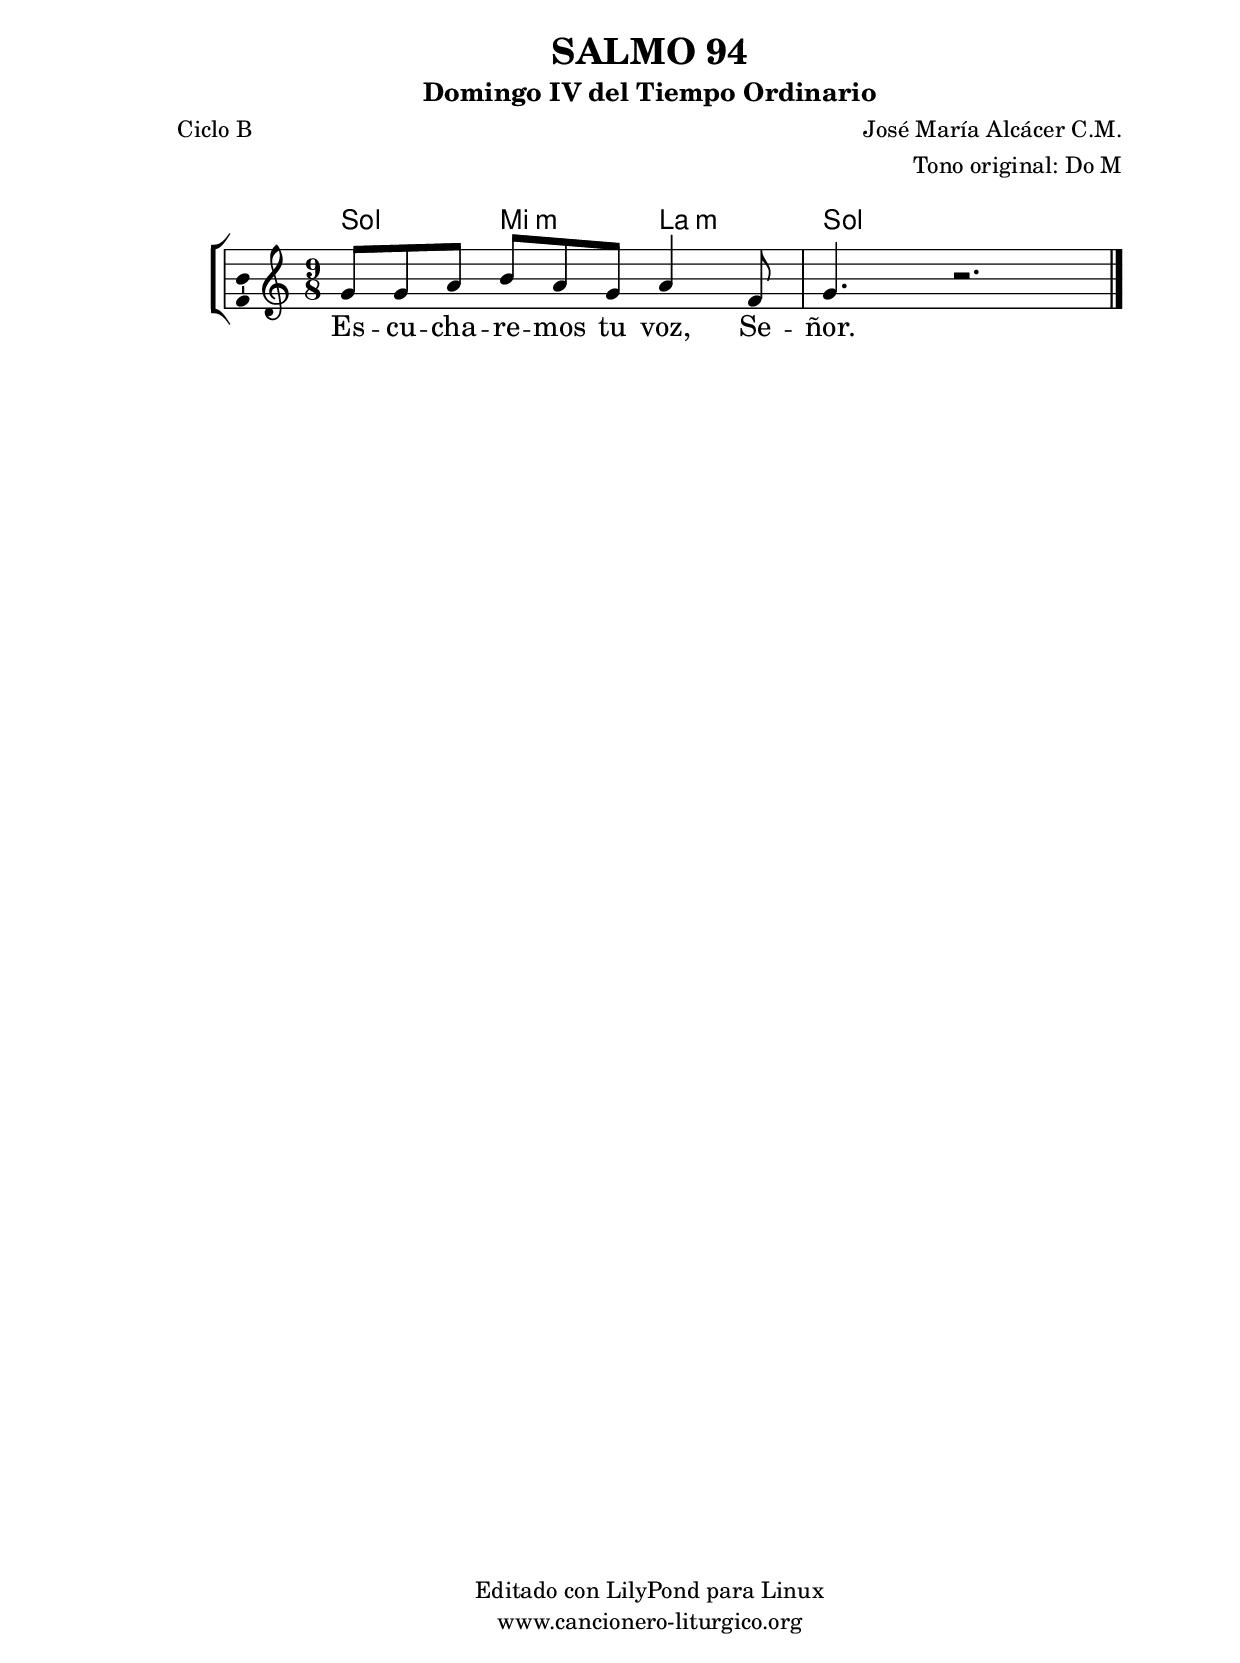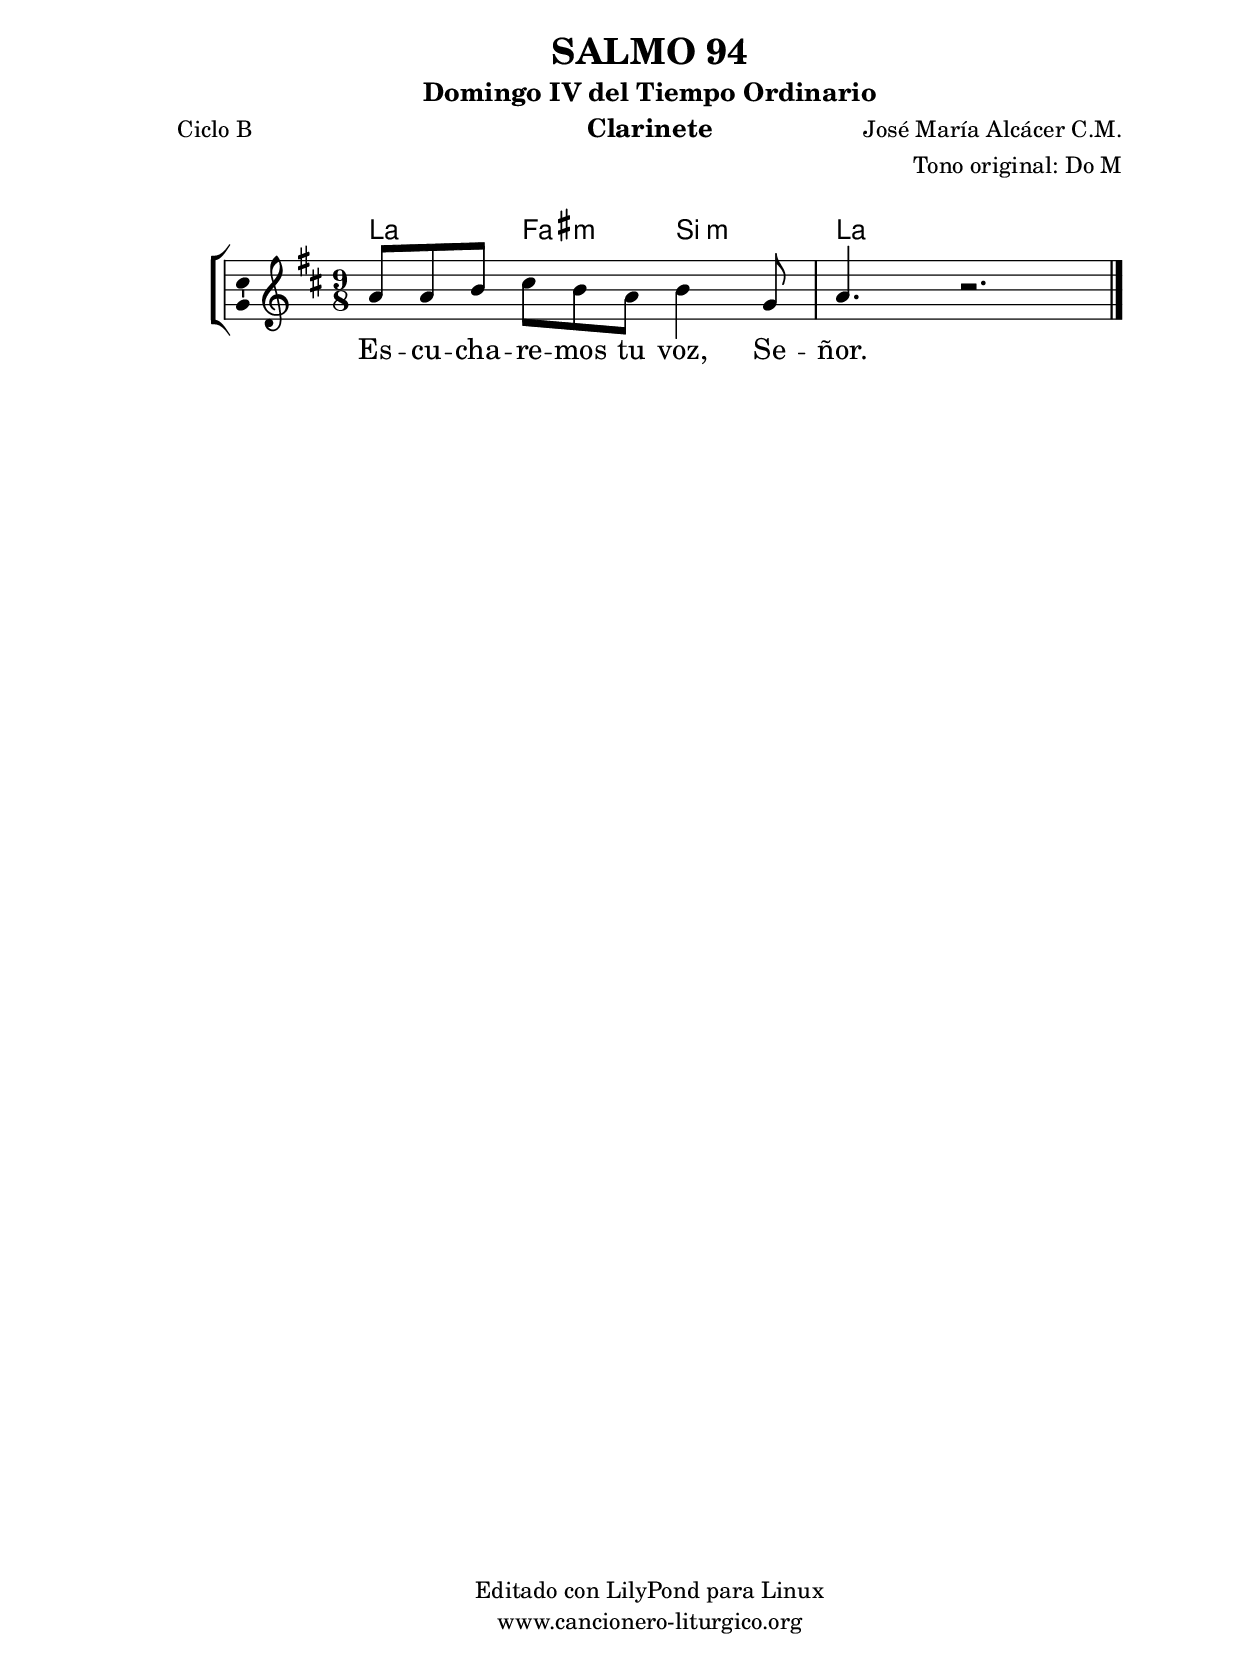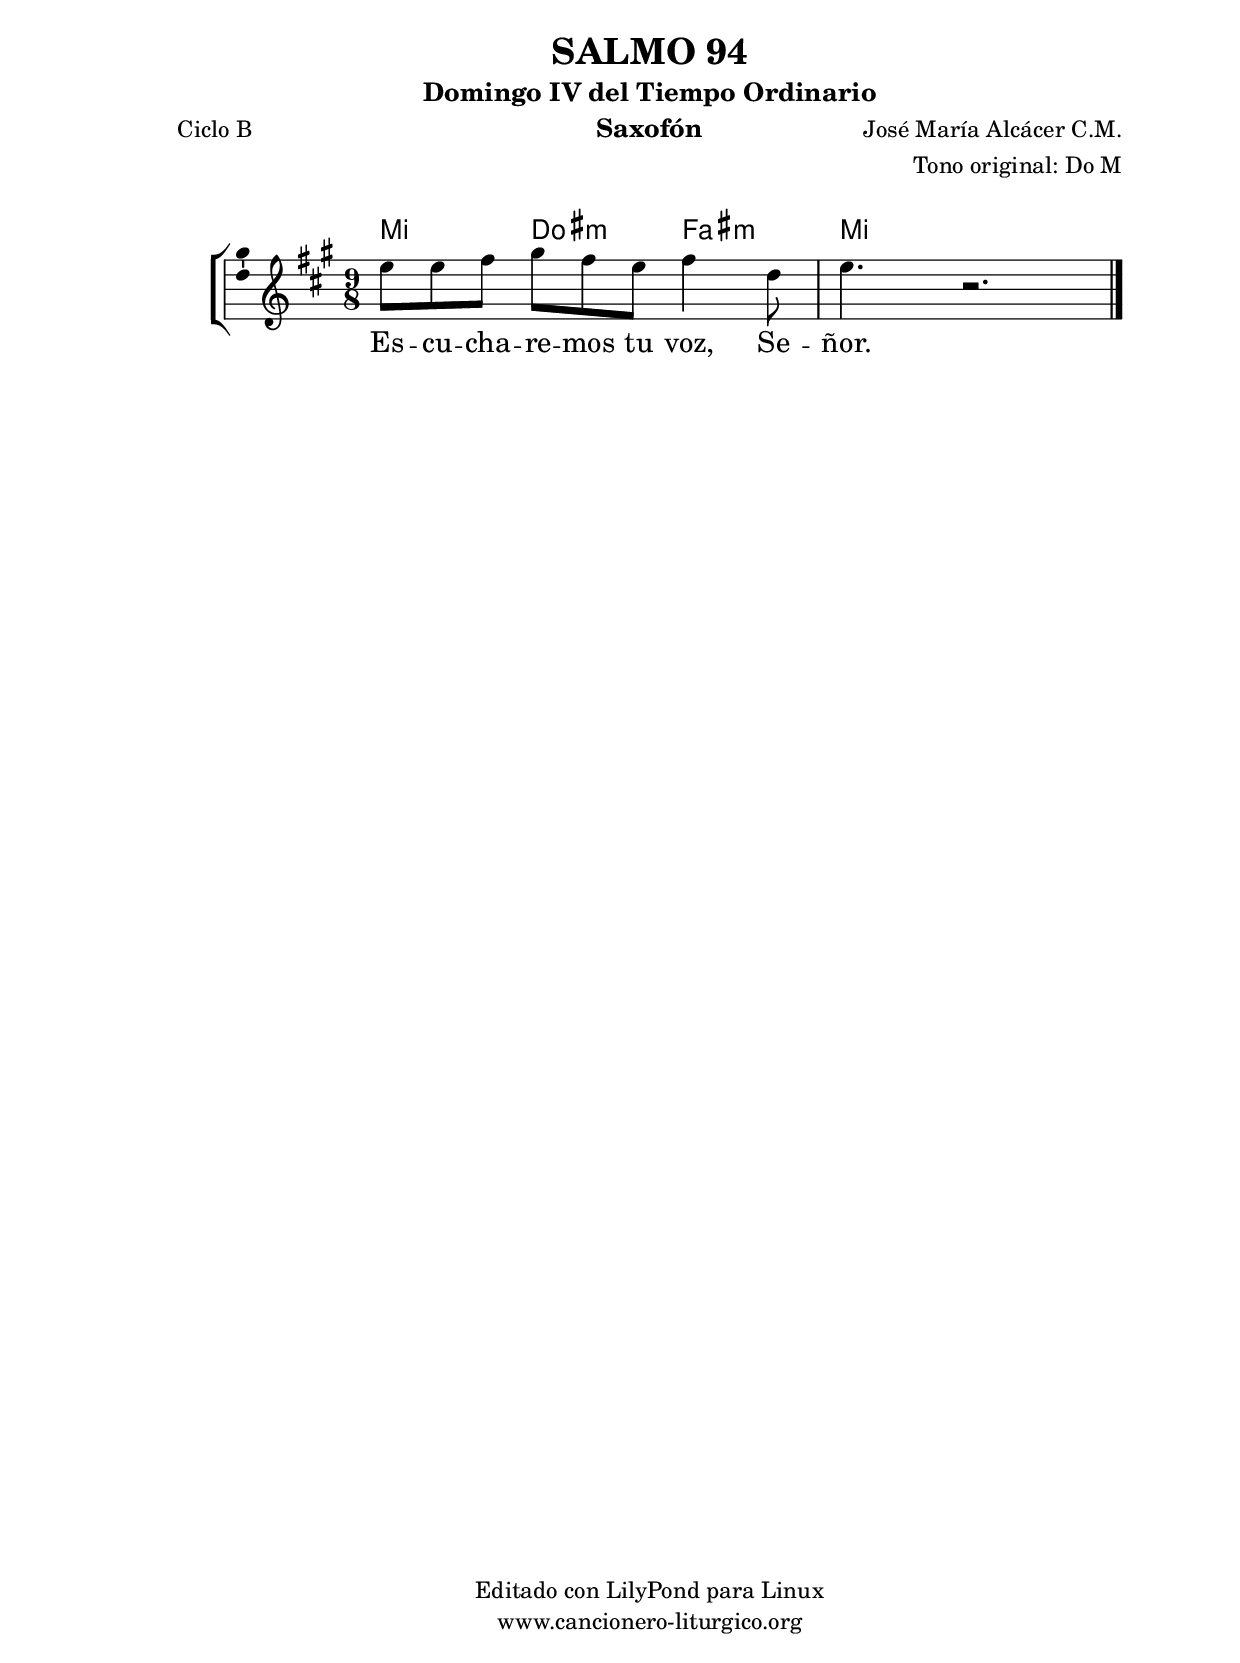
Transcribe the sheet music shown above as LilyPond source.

%
%para convertir .midi en .wav:
%timidity filename.midi -Ow -o finename.wav
%
%
%Para convertir de .wav a .mp3:
%lame -h -m j filename.wav
%
%
%para escuchar el midi:
%timidity nombrefichero.midi
%


%versión de lilypond para la que se ha escrito esta partitura:
\version "2.16.0"

	%Tamaño papel
	#(set-default-paper-size "a4")
	%Tamaño partitura
	#(set-global-staff-size 20)
	%No responde al pulsar sobre una nota
	#(ly:set-option 'point-and-click #f)

%parámetros del encabezamiento:
\header {
	title = "SALMO 94"
	subtitle = "Domingo IV del Tiempo Ordinario"
	composer = "José María Alcácer C.M."
	poet = "Ciclo B"
	meter = ""
	arranger = "Tono original: Do M"
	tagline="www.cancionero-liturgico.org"
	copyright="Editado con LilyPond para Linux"
	tiempo = "Ordinario"
	usos = "Salmo"
	letra = "Escucharemos tu voz, Señor."
	}

%parámetros asociados al papel:
\paper  {
	oddHeaderMarkup = \markup {\fill-line { \on-the-fly #not-first-page \fromproperty #'header:title \on-the-fly #not-first-page \fromproperty #'header:composer }}
	evenHeaderMarkup = \markup {\fill-line { \fromproperty #'header:composer \fromproperty #'header:title }}
	#(set-paper-size "a4")
	print-page-number = ##f
	first-page-number = 1
	print-first-page-number = ##f
%	head-separation = 3.0 \cm
	top-margin = 2.0 \cm
	bottom-margin = 0.5\cm
%%%	bottom-margin = -1.0\cm
	left-margin = 3.0 \cm
	line-width = 16.0 \cm 
	indent = 8\mm
	interscoreline = 2.\mm
	between-system-space = 15\mm
%	para que las partituras no llenen la hoja:
	ragged-bottom = ##t
%	idem para la última hoja:
	ragged-last-bottom = ##f
%	para que las partituras llenen el ancho del papel:
	ragged-last = ##f
	after-title-space = 2.5 \cm
%page-count=1
%system-count=8

	%Flexible Vertical Spacing
%	markup-markup-spacing =
%	#'((basic-distance . 15) (minimum-distance . 15) (padding . 3))
	markup-system-spacing =
	#'((basic-distance . 15) (minimum-distance . 15) (padding . 3))
	system-system-spacing =
	#'((basic-distance . 15) (minimum-distance . 15) (padding . 3))
	score-system-spacing =
	#'((basic-distance . 15) (minimum-distance . 15) (padding . 5))
%	top-system-spacing = % header
%	#'((basic-distance . 8) (minimum-distance . 0) (padding . 3))
%	top-markup-spacing =
%	#'((basic-distance . 20) (minimum-distance . 20) (padding . 3))
	last-bottom-spacing = % footer
	#'((basic-distance . 5) (minimum-distance . 5) (padding . 3))
%	score-markup-spacing =
%	#'((basic-distance . 16) (minimum-distance . 13) (padding . 3))

	}


%parámetros que afectan a toda la partitura:
global =  {
	%clave de sol (G):
	\clef G
	%armadura:
%	\transpose e f
	\key c \major
	\tempo 4.=54
	\set Score.tempoHideNote = ##t
	}


acordes = {
	\italianChords
	\chordmode {
%	\transpose e f
{

g4. e:m a:m g

	}
	}
}

melodia = 
%	\transpose e f
{
	\relative c''{

\time 9/8

g8 g a b a g a4 f8
g4. r2.

	\bar "|."
	}
	}


texto = \lyricmode {
Es -- cu -- cha -- re -- mos tu voz, Se -- ñor.
	}


acordesStaff = \context ChordNames = acordesStaff <<
	\set chordChanges = ##t
	\acordes
	>>


vozStaff = \context Voice = vozStaff
\with {\consists "Ambitus_engraver"}
<<
%	\set Staff.instrumentName = ""
%	\set Staff.shortInstrumentName = ""
%	\set Staff.midiInstrument = #"clarinet"
%	\set Staff.midiInstrument = #"cello"
%	\set Staff.midiInstrument = #"flute"
	\set Staff.midiInstrument = #"electric guitar (jazz)"
%	\set Staff.midiInstrument = #"english horn"
%	\set Staff.midiInstrument = #"violin"
%	\set Staff.midiInstrument = #"glockenspiel"
	\set Staff.midiMinimumVolume = #0.7
	\set Staff.midiMaximumVolume = #0.9
	\global
	\melodia
	>>


textoStaff = \context Lyrics = textoStaff <<
	\lyricsto vozStaff \texto
	>>

\book {
	\score {
		\context ChoirStaff {
			\override StaffGroup.SystemStartBracket #'collapse-height = #1
			\override Score.SystemStartBar #'collapse-height = #1
			<<
			\acordesStaff
			\vozStaff
			\textoStaff
			>>
			}
		\layout {
	    		\context {
				\Lyrics
				\override LyricText #'font-size = #2
				}
	   		 \context {
				\Score
				%fontSize = #3
				\override StaffSymbol #'staff-space = #(magstep +3)
				%\override Beam #'thickness = #0.55
				%\override SpacingSpanner #'spacing-increment = #1.0
				%\override Slur #'height-limit = #1.5
				}
			}
		}
	\score {
		\unfoldRepeats
		\context ChoirStaff {
			<<
			\acordesStaff
			\vozStaff
			>>
			}
		\midi {
	  		\context {
	  			\Score
				tempoWholesPerMinute = #(ly:make-moment 70 4)
				}
			}
		}
	}

%Partitura para clarinete
#(define output-suffix "C")
\book {
	\header{
		instrument = "Clarinete"
		}
	\score {
		\context ChoirStaff {
			\override StaffGroup.SystemStartBracket #'collapse-height = #1
			\override Score.SystemStartBar #'collapse-height = #1
\transpose c d
			<<
			\acordesStaff
			\vozStaff
			\textoStaff
			>>
			}
		\layout {
	    		\context {
				\Lyrics
				\override LyricText #'font-size = #2
				}
	   		 \context {
				\Score
				%fontSize = #3
				\override StaffSymbol #'staff-space = #(magstep +3)
				%\override Beam #'thickness = #0.55
				%\override SpacingSpanner #'spacing-increment = #1.0
				%\override Slur #'height-limit = #1.5
				}
			}
		}
	}

%Partitura para saxofón
#(define output-suffix "S")
\book {
	\header{
		instrument = "Saxofón"
		}
	\score {
		\context ChoirStaff {
			\override StaffGroup.SystemStartBracket #'collapse-height = #1
			\override Score.SystemStartBar #'collapse-height = #1
\transpose c a
			<<
			\acordesStaff
			\vozStaff
			\textoStaff
			>>
			}
		\layout {
	    		\context {
				\Lyrics
				\override LyricText #'font-size = #2
				}
	   		 \context {
				\Score
				%fontSize = #3
				\override StaffSymbol #'staff-space = #(magstep +3)
				%\override Beam #'thickness = #0.55
				%\override SpacingSpanner #'spacing-increment = #1.0
				%\override Slur #'height-limit = #1.5
				}
			}
		}
	}

